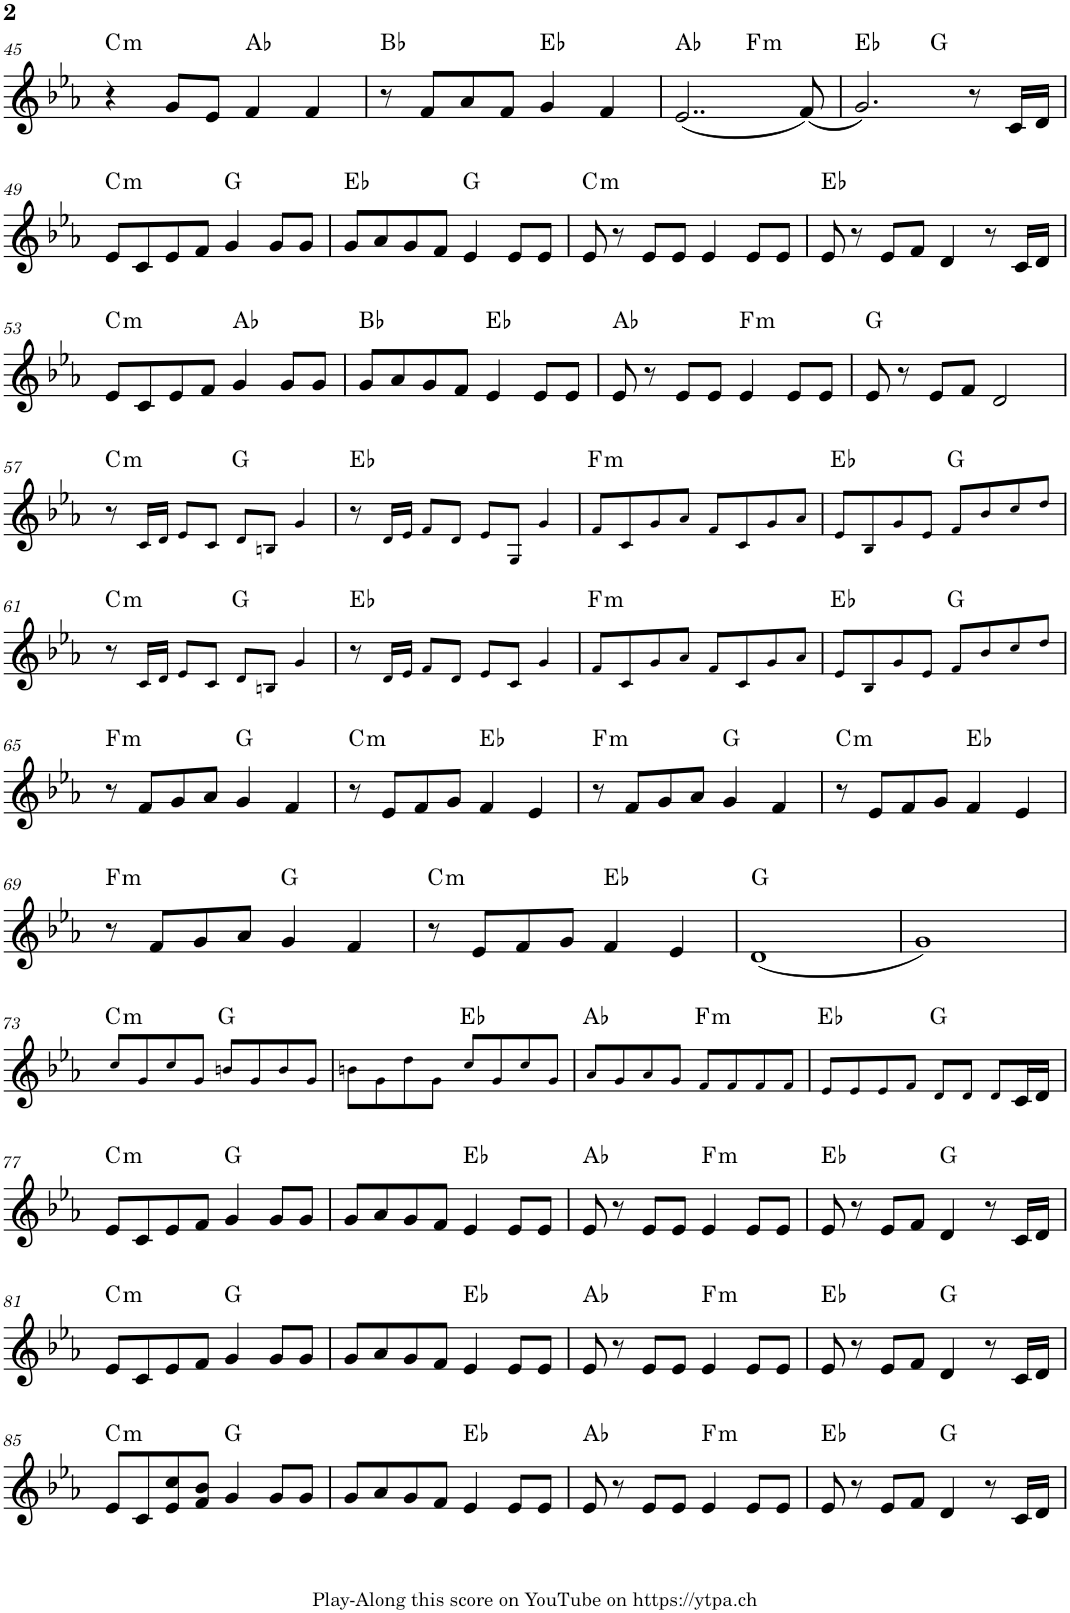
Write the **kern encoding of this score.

**kern	**harte
*part1	*part1
*staff1	*
*I"Piano	*
*I'Pno.	*
!!LO:PB:g=z
*clefG2	*
*k[b-e-a-]	*
*M4/4	*
=45	=45
!	!LO:H:kt=m
4r	C:min
8g/L	.
8e-/J	.
4f/	Ab:maj
4f/	.
=46	=46
8r	Bb:maj
8f/L	.
8a-/	.
8f/J	.
4g/	Eb:maj
4f/	.
=47	=47
*^	*
(2..e-/	2ryy	Ab:maj
!	!	!LO:H:kt=m
.	2ryy	F:min
(8f/)	.	.
=48	=48	=48
2.g/)	2ryy	Eb:maj
.	2ryy	G:maj
8r	.	.
16c/LL	.	.
16d/JJ	.	.
!!LO:LB:g=z	!!
=49	=49	=49
!	!	!LO:H:kt=m
*v	*v	*
8e-/L	C:min
8c/	.
8e-/	.
8f/J	.
4g/	G:maj
8g/L	.
8g/J	.
=50	=50
8g/L	Eb:maj
8a-/	.
8g/	.
8f/J	.
4e-/	G:maj
8e-/L	.
8e-/J	.
=51	=51
!	!LO:H:kt=m
8e-/	C:min
8r	.
8e-/L	.
8e-/J	.
4e-/	.
8e-/L	.
8e-/J	.
=52	=52
8e-/	Eb:maj
8r	.
8e-/L	.
8f/J	.
4d/	.
8r	.
16c/LL	.
16d/JJ	.
!!LO:LB:g=z
=53	=53
!	!LO:H:kt=m
8e-/L	C:min
8c/	.
8e-/	.
8f/J	.
4g/	Ab:maj
8g/L	.
8g/J	.
=54	=54
8g/L	Bb:maj
8a-/	.
8g/	.
8f/J	.
4e-/	Eb:maj
8e-/L	.
8e-/J	.
=55	=55
8e-/	Ab:maj
8r	.
8e-/L	.
8e-/J	.
!	!LO:H:kt=m
4e-/	F:min
8e-/L	.
8e-/J	.
=56	=56
8e-/	G:maj
8r	.
8e-/L	.
8f/J	.
2d/	.
!!LO:LB:g=z
=57	=57
!	!LO:H:kt=m
8r	C:min
16c!/LL	.
16d!/JJ	.
8e-!/L	.
8c!/J	.
8d!/L	G:maj
8Bn!/J	.
4g!/	.
=58	=58
8r	Eb:maj
16d!/LL	.
16e-!/JJ	.
8f!/L	.
8d!/J	.
8e-!/L	.
8G!/J	.
4g!/	.
=59	=59
!	!LO:H:kt=m
8f!/L	F:min
8c!/	.
8g!/	.
8a-!/J	.
8f!/L	.
8c!/	.
8g!/	.
8a-!/J	.
=60	=60
8e-!/L	Eb:maj
8B-!/	.
8g!/	.
8e-!/J	.
8f!/L	G:maj
8b-!/	.
8cc!/	.
8dd!/J	.
!!LO:LB:g=z
=61	=61
!	!LO:H:kt=m
8r	C:min
16c!/LL	.
16d!/JJ	.
8e-!/L	.
8c!/J	.
8d!/L	G:maj
8Bn!/J	.
4g!/	.
=62	=62
8r	Eb:maj
16d!/LL	.
16e-!/JJ	.
8f!/L	.
8d!/J	.
8e-!/L	.
8c!/J	.
4g!/	.
=63	=63
!	!LO:H:kt=m
8f!/L	F:min
8c!/	.
8g!/	.
8a-!/J	.
8f!/L	.
8c!/	.
8g!/	.
8a-!/J	.
=64	=64
8e-!/L	Eb:maj
8B-!/	.
8g!/	.
8e-!/J	.
8f!/L	G:maj
8b-!/	.
8cc!/	.
8dd!/J	.
!!LO:LB:g=z
=65	=65
!	!LO:H:kt=m
8r	F:min
8f/L	.
8g/	.
8a-/J	.
4g/	G:maj
4f/	.
=66	=66
!	!LO:H:kt=m
8r	C:min
8e-/L	.
8f/	.
8g/J	.
4f/	Eb:maj
4e-/	.
=67	=67
!	!LO:H:kt=m
8r	F:min
8f/L	.
8g/	.
8a-/J	.
4g/	G:maj
4f/	.
=68	=68
!	!LO:H:kt=m
8r	C:min
8e-/L	.
8f/	.
8g/J	.
4f/	Eb:maj
4e-/	.
!!LO:LB:g=z
=69	=69
!	!LO:H:kt=m
8r	F:min
8f/L	.
8g/	.
8a-/J	.
4g/	G:maj
4f/	.
=70	=70
!	!LO:H:kt=m
8r	C:min
8e-/L	.
8f/	.
8g/J	.
4f/	Eb:maj
4e-/	.
=71	=71
(1d	G:maj
=72	=72
1g)	.
!!LO:LB:g=z
=73	=73
!	!LO:H:kt=m
8cc!/L	C:min
8g!/	.
8cc!/	.
8g!/J	.
8bn!/L	G:maj
8g!/	.
8b!/	.
8g!/J	.
=74	=74
8bn!\L	.
8g!\	.
8dd!\	.
8g!\J	.
8cc!/L	Eb:maj
8g!/	.
8cc!/	.
8g!/J	.
=75	=75
8a-!/L	Ab:maj
8g!/	.
8a-!/	.
8g!/J	.
!	!LO:H:kt=m
8f!/L	F:min
8f!/	.
8f!/	.
8f!/J	.
=76	=76
8e-!/L	Eb:maj
8e-!/	.
8e-!/	.
8f!/J	.
8d!/L	G:maj
8d!/J	.
8d!/L	.
16c/L	.
16d/JJ	.
!!LO:LB:g=z
=77	=77
!	!LO:H:kt=m
8e-/L	C:min
8c/	.
8e-/	.
8f/J	.
4g/	G:maj
8g/L	.
8g/J	.
=78	=78
8g/L	.
8a-/	.
8g/	.
8f/J	.
4e-/	Eb:maj
8e-/L	.
8e-/J	.
=79	=79
8e-/	Ab:maj
8r	.
8e-/L	.
8e-/J	.
!	!LO:H:kt=m
4e-/	F:min
8e-/L	.
8e-/J	.
=80	=80
8e-/	Eb:maj
8r	.
8e-/L	.
8f/J	.
4d/	G:maj
8r	.
16c/LL	.
16d/JJ	.
!!LO:LB:g=z
=81	=81
!	!LO:H:kt=m
8e-/L	C:min
8c/	.
8e-/	.
8f/J	.
4g/	G:maj
8g/L	.
8g/J	.
=82	=82
8g/L	.
8a-/	.
8g/	.
8f/J	.
4e-/	Eb:maj
8e-/L	.
8e-/J	.
=83	=83
8e-/	Ab:maj
8r	.
8e-/L	.
8e-/J	.
!	!LO:H:kt=m
4e-/	F:min
8e-/L	.
8e-/J	.
=84	=84
8e-/	Eb:maj
8r	.
8e-/L	.
8f/J	.
4d/	G:maj
8r	.
16c/LL	.
16d/JJ	.
!!LO:LB:g=z
=85	=85
!	!LO:H:kt=m
8e-/L	C:min
8c/	.
8e-/ 8cc/	.
8f/ 8b-/J	.
4g/	G:maj
8g/L	.
8g/J	.
=86	=86
8g/L	.
8a-/	.
8g/	.
8f/J	.
4e-/	Eb:maj
8e-/L	.
8e-/J	.
=87	=87
8e-/	Ab:maj
8r	.
8e-/L	.
8e-/J	.
!	!LO:H:kt=m
4e-/	F:min
8e-/L	.
8e-/J	.
=88	=88
8e-/	Eb:maj
8r	.
8e-/L	.
8f/J	.
4d/	G:maj
8r	.
16c/LL	.
16d/JJ	.
=	=
*-	*-
